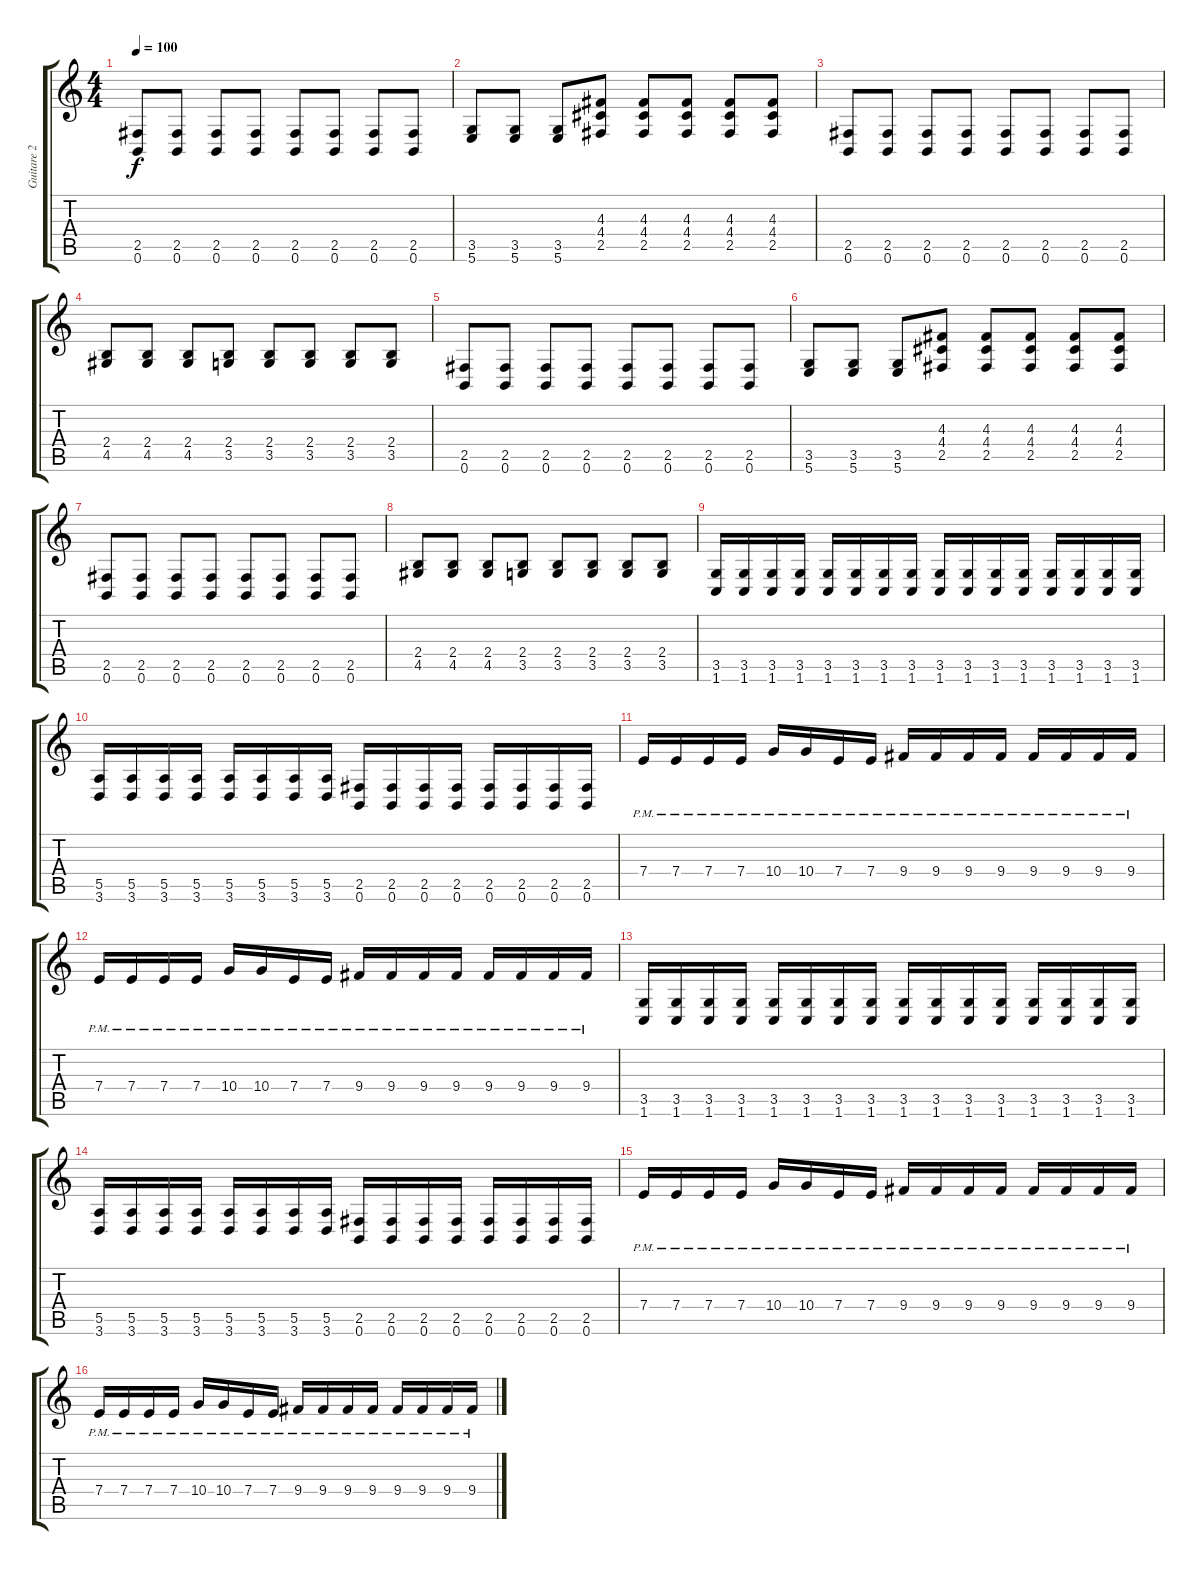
\track ("Guitare 2" "Guitare 2") {instrument distortionguitar}
\staff {score tabs}
\tuning (B3 Gb3 D3 A2 E2 B1) {hide}
\ts (4 4)
\tempo 100
\clef g2
\ks c
(2.5 0.6).8{dy f} (2.5 0.6).8 (2.5 0.6).8 (2.5 0.6).8 (2.5 0.6).8 (2.5 0.6).8 (2.5 0.6).8 (2.5 0.6).8 |
(3.5 5.6).8 (3.5 5.6).8 (3.5 5.6).8 (4.3 4.4 2.5).8 (4.3 4.4 2.5).8 (4.3 4.4 2.5).8 (4.3 4.4 2.5).8 (4.3 4.4 2.5).8 |
(2.5 0.6).8 (2.5 0.6).8 (2.5 0.6).8 (2.5 0.6).8 (2.5 0.6).8 (2.5 0.6).8 (2.5 0.6).8 (2.5 0.6).8 |
(2.4 4.5).8 (2.4 4.5).8 (2.4 4.5).8 (2.4 3.5).8 (2.4 3.5).8 (2.4 3.5).8 (2.4 3.5).8 (2.4 3.5).8 |
(2.5 0.6).8 (2.5 0.6).8 (2.5 0.6).8 (2.5 0.6).8 (2.5 0.6).8 (2.5 0.6).8 (2.5 0.6).8 (2.5 0.6).8 |
(3.5 5.6).8 (3.5 5.6).8 (3.5 5.6).8 (4.3 4.4 2.5).8 (4.3 4.4 2.5).8 (4.3 4.4 2.5).8 (4.3 4.4 2.5).8 (4.3 4.4 2.5).8 |
(2.5 0.6).8 (2.5 0.6).8 (2.5 0.6).8 (2.5 0.6).8 (2.5 0.6).8 (2.5 0.6).8 (2.5 0.6).8 (2.5 0.6).8 |
(2.4 4.5).8 (2.4 4.5).8 (2.4 4.5).8 (2.4 3.5).8 (2.4 3.5).8 (2.4 3.5).8 (2.4 3.5).8 (2.4 3.5).8 |
(3.5 1.6).16 (3.5 1.6).16 (3.5 1.6).16 (3.5 1.6).16 (3.5 1.6).16 (3.5 1.6).16 (3.5 1.6).16 (3.5 1.6).16 (3.5 1.6).16 (3.5 1.6).16 (3.5 1.6).16 (3.5 1.6).16 (3.5 1.6).16 (3.5 1.6).16 (3.5 1.6).16 (3.5 1.6).16 |
(5.5 3.6).16 (5.5 3.6).16 (5.5 3.6).16 (5.5 3.6).16 (5.5 3.6).16 (5.5 3.6).16 (5.5 3.6).16 (5.5 3.6).16 (2.5 0.6).16 (2.5 0.6).16 (2.5 0.6).16 (2.5 0.6).16 (2.5 0.6).16 (2.5 0.6).16 (2.5 0.6).16 (2.5 0.6).16 |
7.4{pm}.16 7.4{pm}.16 7.4{pm}.16 7.4{pm}.16 10.4{pm}.16 10.4{pm}.16 7.4{pm}.16 7.4{pm}.16 9.4{pm}.16 9.4{pm}.16 9.4{pm}.16 9.4{pm}.16 9.4{pm}.16 9.4{pm}.16 9.4{pm}.16 9.4{pm}.16 |
7.4{pm}.16 7.4{pm}.16 7.4{pm}.16 7.4{pm}.16 10.4{pm}.16 10.4{pm}.16 7.4{pm}.16 7.4{pm}.16 9.4{pm}.16 9.4{pm}.16 9.4{pm}.16 9.4{pm}.16 9.4{pm}.16 9.4{pm}.16 9.4{pm}.16 9.4{pm}.16 |
(3.5 1.6).16 (3.5 1.6).16 (3.5 1.6).16 (3.5 1.6).16 (3.5 1.6).16 (3.5 1.6).16 (3.5 1.6).16 (3.5 1.6).16 (3.5 1.6).16 (3.5 1.6).16 (3.5 1.6).16 (3.5 1.6).16 (3.5 1.6).16 (3.5 1.6).16 (3.5 1.6).16 (3.5 1.6).16 |
(5.5 3.6).16 (5.5 3.6).16 (5.5 3.6).16 (5.5 3.6).16 (5.5 3.6).16 (5.5 3.6).16 (5.5 3.6).16 (5.5 3.6).16 (2.5 0.6).16 (2.5 0.6).16 (2.5 0.6).16 (2.5 0.6).16 (2.5 0.6).16 (2.5 0.6).16 (2.5 0.6).16 (2.5 0.6).16 |
7.4{pm}.16 7.4{pm}.16 7.4{pm}.16 7.4{pm}.16 10.4{pm}.16 10.4{pm}.16 7.4{pm}.16 7.4{pm}.16 9.4{pm}.16 9.4{pm}.16 9.4{pm}.16 9.4{pm}.16 9.4{pm}.16 9.4{pm}.16 9.4{pm}.16 9.4{pm}.16 |
7.4{pm}.16 7.4{pm}.16 7.4{pm}.16 7.4{pm}.16 10.4{pm}.16 10.4{pm}.16 7.4{pm}.16 7.4{pm}.16 9.4{pm}.16 9.4{pm}.16 9.4{pm}.16 9.4{pm}.16 9.4{pm}.16 9.4{pm}.16 9.4{pm}.16 9.4{pm}.16
